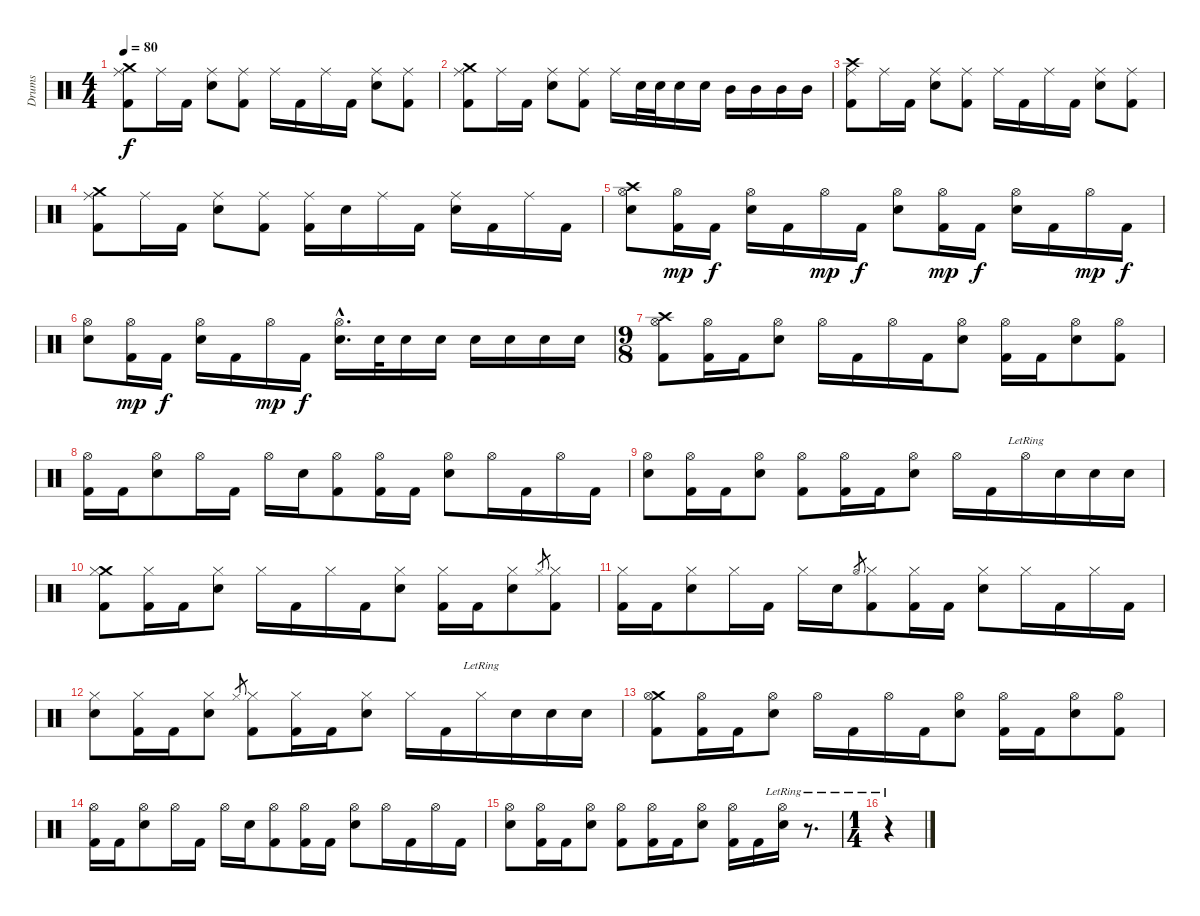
\track ("Drums" "Drums") {instrument percussion}
\staff {score}
\articulation defaults
\ts (4 4)
\tempo 80
\clef neutral
\ks c
("Crash medium (hit)" "Ride (middle)" "Kick (hit) 2").8{dy f} "Ride (middle)".16 "Kick (hit) 2".16 ("Ride (middle)" "Electric Snare (hit)").8 ("Ride (middle)" "Kick (hit) 2").8 "Ride (middle)".16 "Kick (hit) 2".16 "Ride (middle)".16 "Kick (hit) 2".16 ("Ride (middle)" "Electric Snare (hit)").8 ("Ride (middle)" "Kick (hit) 2").8 |
("Crash medium (hit)" "Ride (middle)" "Kick (hit) 2").8 "Ride (middle)".16 "Kick (hit) 2".16 ("Ride (middle)" "Electric Snare (hit)").8 ("Ride (middle)" "Kick (hit) 2").8 "Ride (middle)".16 "Electric Snare (hit)".32 "Electric Snare (hit)".32 "Electric Snare (hit)".16 "Electric Snare (hit)".16 "Mid Tom (hit)".16 "Mid Tom (hit)".16 "Mid Tom (hit)".16 "Mid Tom (hit)".16 |
("Crash high (hit)" "Ride (middle)" "Kick (hit) 2").8 "Ride (middle)".16 "Kick (hit) 2".16 ("Ride (middle)" "Electric Snare (hit)").8 ("Ride (middle)" "Kick (hit) 2").8 "Ride (middle)".16 "Kick (hit) 2".16 "Ride (middle)".16 "Kick (hit) 2".16 ("Ride (middle)" "Electric Snare (hit)").8 ("Ride (middle)" "Kick (hit) 2").8 |
("Crash medium (hit)" "Ride (middle)" "Kick (hit) 2").8 "Ride (middle)".16 "Kick (hit) 2".16 ("Ride (middle)" "Electric Snare (hit)").8 ("Ride (middle)" "Kick (hit) 2").8 ("Ride (middle)" "Kick (hit) 2").16 "Electric Snare (hit)".16 "Ride (middle)".16 "Kick (hit) 2".16 ("Ride (middle)" "Electric Snare (hit)").16 "Kick (hit) 2".16 "Ride (middle)".16 "Kick (hit) 2".16 |
("Crash high (hit)" "Hi-Hat (open)" "Electric Snare (hit)").8 ("Hi-Hat (open)" "Kick (hit) 2").16{dy mp} "Kick (hit) 2".16{dy f} ("Hi-Hat (open)" "Electric Snare (hit)").16 "Kick (hit) 2".16 "Hi-Hat (open)".16{dy mp} "Kick (hit) 2".16{dy f} ("Hi-Hat (open)" "Electric Snare (hit)").8 ("Hi-Hat (open)" "Kick (hit) 2").16{dy mp} "Kick (hit) 2".16{dy f} ("Hi-Hat (open)" "Electric Snare (hit)").16 "Kick (hit) 2".16 "Hi-Hat (open)".16{dy mp} "Kick (hit) 2".16{dy f} |
("Hi-Hat (open)" "Electric Snare (hit)").8 ("Hi-Hat (open)" "Kick (hit) 2").16{dy mp} "Kick (hit) 2".16{dy f} ("Hi-Hat (open)" "Electric Snare (hit)").16 "Kick (hit) 2".16 "Hi-Hat (open)".16{dy mp} "Kick (hit) 2".16{dy f} ("Hi-Hat (open)"{hac} "Electric Snare (hit)"{hac}).16{d} "Electric Snare (hit)".32 "Electric Snare (hit)".16 "Electric Snare (hit)".16 "Electric Snare (hit)".16 "Electric Snare (hit)".16 "Electric Snare (hit)".16 "Electric Snare (hit)".16 |
\ts (9 8)
("Crash high (hit)" "Hi-Hat (open)" "Kick (hit) 2").8 ("Hi-Hat (open)" "Kick (hit) 2").16 "Kick (hit) 2".16 ("Hi-Hat (open)" "Electric Snare (hit)").8 "Hi-Hat (open)".16 "Kick (hit) 2".16 "Hi-Hat (open)".16 "Kick (hit) 2".16 ("Hi-Hat (open)" "Electric Snare (hit)").8 ("Hi-Hat (open)" "Kick (hit) 2").16 "Kick (hit) 2".16 ("Hi-Hat (open)" "Electric Snare (hit)").8 ("Hi-Hat (open)" "Kick (hit) 2").8 |
("Hi-Hat (open)" "Kick (hit) 2").16 "Kick (hit) 2".16 ("Hi-Hat (open)" "Electric Snare (hit)").8 "Hi-Hat (open)".16 "Kick (hit) 2".16 "Hi-Hat (open)".16 "Electric Snare (hit)".16 ("Hi-Hat (open)" "Kick (hit) 2").8 ("Hi-Hat (open)" "Kick (hit) 2").16 "Kick (hit) 2".16 ("Hi-Hat (open)" "Electric Snare (hit)").8 "Hi-Hat (open)".16 "Kick (hit) 2".16 "Hi-Hat (open)".16 "Kick (hit) 2".16 |
("Hi-Hat (open)" "Electric Snare (hit)").8 ("Hi-Hat (open)" "Kick (hit) 2").16 "Kick (hit) 2".16 ("Hi-Hat (open)" "Electric Snare (hit)").8 ("Hi-Hat (open)" "Kick (hit) 2").8 ("Hi-Hat (open)" "Kick (hit) 2").16 "Kick (hit) 2".16 ("Hi-Hat (open)" "Electric Snare (hit)").8 "Hi-Hat (open)".16 "Kick (hit) 2".16 "Hi-Hat (open)"{lr}.16 "Electric Snare (hit)".16 "Electric Snare (hit)".16 "Electric Snare (hit)".16 |
("Crash medium (hit)" "Hi-Hat (closed)" "Kick (hit) 2").8 ("Hi-Hat (closed)" "Kick (hit) 2").16 "Kick (hit) 2".16 ("Hi-Hat (closed)" "Electric Snare (hit)").8 "Hi-Hat (closed)".16 "Kick (hit) 2".16 "Hi-Hat (closed)".16 "Kick (hit) 2".16 ("Hi-Hat (closed)" "Electric Snare (hit)").8 ("Hi-Hat (closed)" "Kick (hit) 2").16 "Kick (hit) 2".16 ("Hi-Hat (closed)" "Electric Snare (hit)").8 "Hi-Hat (closed)".8{gr} ("Hi-Hat (closed)" "Kick (hit) 2").8 |
("Hi-Hat (closed)" "Kick (hit) 2").16 "Kick (hit) 2".16 ("Hi-Hat (closed)" "Electric Snare (hit)").8 "Hi-Hat (closed)".16 "Kick (hit) 2".16 "Hi-Hat (closed)".16 "Electric Snare (hit)".16 "Hi-Hat (open)".8{gr} ("Hi-Hat (closed)" "Kick (hit) 2").8 ("Hi-Hat (closed)" "Kick (hit) 2").16 "Kick (hit) 2".16 ("Hi-Hat (closed)" "Electric Snare (hit)").8 "Hi-Hat (closed)".16 "Kick (hit) 2".16 "Hi-Hat (closed)".16 "Kick (hit) 2".16 |
("Hi-Hat (closed)" "Electric Snare (hit)").8 ("Hi-Hat (closed)" "Kick (hit) 2").16 "Kick (hit) 2".16 ("Hi-Hat (closed)" "Electric Snare (hit)").8 "Hi-Hat (closed)".8{gr} ("Hi-Hat (closed)" "Kick (hit) 2").8 ("Hi-Hat (closed)" "Kick (hit) 2").16 "Kick (hit) 2".16 ("Hi-Hat (closed)" "Electric Snare (hit)").8 "Hi-Hat (closed)".16 "Kick (hit) 2".16 "Hi-Hat (closed)"{lr}.16 "Electric Snare (hit)".16 "Electric Snare (hit)".16 "Electric Snare (hit)".16 |
("Crash medium (hit)" "Hi-Hat (open)" "Kick (hit) 2").8 ("Hi-Hat (open)" "Kick (hit) 2").16 "Kick (hit) 2".16 ("Hi-Hat (open)" "Electric Snare (hit)").8 "Hi-Hat (open)".16 "Kick (hit) 2".16 "Hi-Hat (open)".16 "Kick (hit) 2".16 ("Hi-Hat (open)" "Electric Snare (hit)").8 ("Hi-Hat (open)" "Kick (hit) 2").16 "Kick (hit) 2".16 ("Hi-Hat (open)" "Electric Snare (hit)").8 ("Hi-Hat (open)" "Kick (hit) 2").8 |
("Hi-Hat (open)" "Kick (hit) 2").16 "Kick (hit) 2".16 ("Hi-Hat (open)" "Electric Snare (hit)").8 "Hi-Hat (open)".16 "Kick (hit) 2".16 "Hi-Hat (open)".16 "Electric Snare (hit)".16 ("Hi-Hat (open)" "Kick (hit) 2").8 ("Hi-Hat (open)" "Kick (hit) 2").16 "Kick (hit) 2".16 ("Hi-Hat (open)" "Electric Snare (hit)").8 "Hi-Hat (open)".16 "Kick (hit) 2".16 "Hi-Hat (open)".16 "Kick (hit) 2".16 |
("Hi-Hat (open)" "Electric Snare (hit)").8 ("Hi-Hat (open)" "Kick (hit) 2").16 "Kick (hit) 2".16 ("Hi-Hat (open)" "Electric Snare (hit)").8 ("Hi-Hat (open)" "Kick (hit) 2").8 ("Hi-Hat (open)" "Kick (hit) 2").16 "Kick (hit) 2".16 ("Hi-Hat (open)" "Electric Snare (hit)").8 ("Hi-Hat (open)" "Kick (hit) 2").16 "Kick (hit) 2".16 ("Hi-Hat (open)"{lr} "Electric Snare (hit)").16 r.8{d} |
\ts (1 4)
r.4
